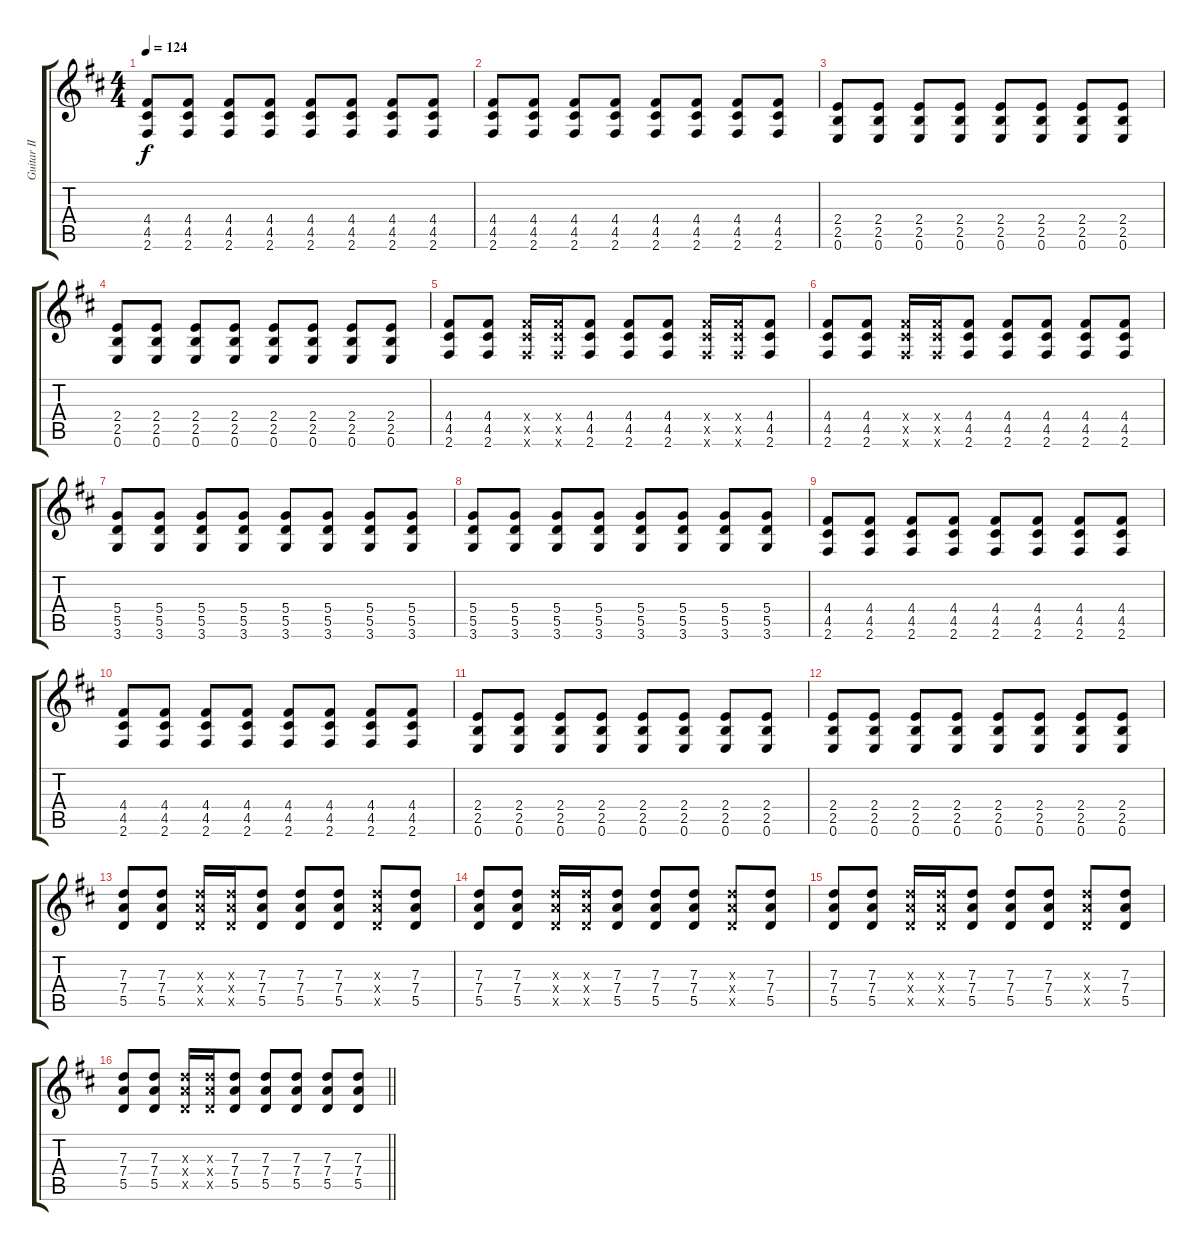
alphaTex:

\track ("Guitar II (Aiji)" "Guitar II ") {instrument distortionguitar}
\staff {score tabs}
\tuning (E4 B3 G3 D3 A2 E2) {hide}
\ts (4 4)
\tempo 124
\clef g2
\ks d
(4.4 4.5 2.6).8{dy f} (4.4 4.5 2.6).8 (4.4 4.5 2.6).8 (4.4 4.5 2.6).8 (4.4 4.5 2.6).8 (4.4 4.5 2.6).8 (4.4 4.5 2.6).8 (4.4 4.5 2.6).8 |
(4.4 4.5 2.6).8 (4.4 4.5 2.6).8 (4.4 4.5 2.6).8 (4.4 4.5 2.6).8 (4.4 4.5 2.6).8 (4.4 4.5 2.6).8 (4.4 4.5 2.6).8 (4.4 4.5 2.6).8 |
(2.4 2.5 0.6).8 (2.4 2.5 0.6).8 (2.4 2.5 0.6).8 (2.4 2.5 0.6).8 (2.4 2.5 0.6).8 (2.4 2.5 0.6).8 (2.4 2.5 0.6).8 (2.4 2.5 0.6).8 |
(2.4 2.5 0.6).8 (2.4 2.5 0.6).8 (2.4 2.5 0.6).8 (2.4 2.5 0.6).8 (2.4 2.5 0.6).8 (2.4 2.5 0.6).8 (2.4 2.5 0.6).8 (2.4 2.5 0.6).8 |
(4.4 4.5 2.6).8 (4.4 4.5 2.6).8 (4.4{x} 4.5{x} 2.6{x}).16 (4.4{x} 4.5{x} 2.6{x}).16 (4.4 4.5 2.6).8 (4.4 4.5 2.6).8 (4.4 4.5 2.6).8 (4.4{x} 4.5{x} 2.6{x}).16 (4.4{x} 4.5{x} 2.6{x}).16 (4.4 4.5 2.6).8 |
(4.4 4.5 2.6).8 (4.4 4.5 2.6).8 (4.4{x} 4.5{x} 2.6{x}).16 (4.4{x} 4.5{x} 2.6{x}).16 (4.4 4.5 2.6).8 (4.4 4.5 2.6).8 (4.4 4.5 2.6).8 (4.4 4.5 2.6).8 (4.4 4.5 2.6).8 |
(5.4 5.5 3.6).8 (5.4 5.5 3.6).8 (5.4 5.5 3.6).8 (5.4 5.5 3.6).8 (5.4 5.5 3.6).8 (5.4 5.5 3.6).8 (5.4 5.5 3.6).8 (5.4 5.5 3.6).8 |
(5.4 5.5 3.6).8 (5.4 5.5 3.6).8 (5.4 5.5 3.6).8 (5.4 5.5 3.6).8 (5.4 5.5 3.6).8 (5.4 5.5 3.6).8 (5.4 5.5 3.6).8 (5.4 5.5 3.6).8 |
(4.4 4.5 2.6).8 (4.4 4.5 2.6).8 (4.4 4.5 2.6).8 (4.4 4.5 2.6).8 (4.4 4.5 2.6).8 (4.4 4.5 2.6).8 (4.4 4.5 2.6).8 (4.4 4.5 2.6).8 |
(4.4 4.5 2.6).8 (4.4 4.5 2.6).8 (4.4 4.5 2.6).8 (4.4 4.5 2.6).8 (4.4 4.5 2.6).8 (4.4 4.5 2.6).8 (4.4 4.5 2.6).8 (4.4 4.5 2.6).8 |
(2.4 2.5 0.6).8 (2.4 2.5 0.6).8 (2.4 2.5 0.6).8 (2.4 2.5 0.6).8 (2.4 2.5 0.6).8 (2.4 2.5 0.6).8 (2.4 2.5 0.6).8 (2.4 2.5 0.6).8 |
(2.4 2.5 0.6).8 (2.4 2.5 0.6).8 (2.4 2.5 0.6).8 (2.4 2.5 0.6).8 (2.4 2.5 0.6).8 (2.4 2.5 0.6).8 (2.4 2.5 0.6).8 (2.4 2.5 0.6).8 |
(7.3 7.4 5.5).8 (7.3 7.4 5.5).8 (7.3{x} 7.4{x} 5.5{x}).16 (7.3{x} 7.4{x} 5.5{x}).16 (7.3 7.4 5.5).8 (7.3 7.4 5.5).8 (7.3 7.4 5.5).8 (7.3{x} 7.4{x} 5.5{x}).8 (7.3 7.4 5.5).8 |
(7.3 7.4 5.5).8 (7.3 7.4 5.5).8 (7.3{x} 7.4{x} 5.5{x}).16 (7.3{x} 7.4{x} 5.5{x}).16 (7.3 7.4 5.5).8 (7.3 7.4 5.5).8 (7.3 7.4 5.5).8 (7.3{x} 7.4{x} 5.5{x}).8 (7.3 7.4 5.5).8 |
(7.3 7.4 5.5).8 (7.3 7.4 5.5).8 (7.3{x} 7.4{x} 5.5{x}).16 (7.3{x} 7.4{x} 5.5{x}).16 (7.3 7.4 5.5).8 (7.3 7.4 5.5).8 (7.3 7.4 5.5).8 (7.3{x} 7.4{x} 5.5{x}).8 (7.3 7.4 5.5).8 |
\barLineRight lightlight
(7.3 7.4 5.5).8 (7.3 7.4 5.5).8 (7.3{x} 7.4{x} 5.5{x}).16 (7.3{x} 7.4{x} 5.5{x}).16 (7.3 7.4 5.5).8 (7.3 7.4 5.5).8 (7.3 7.4 5.5).8 (7.3 7.4 5.5).8 (7.3 7.4 5.5).8
